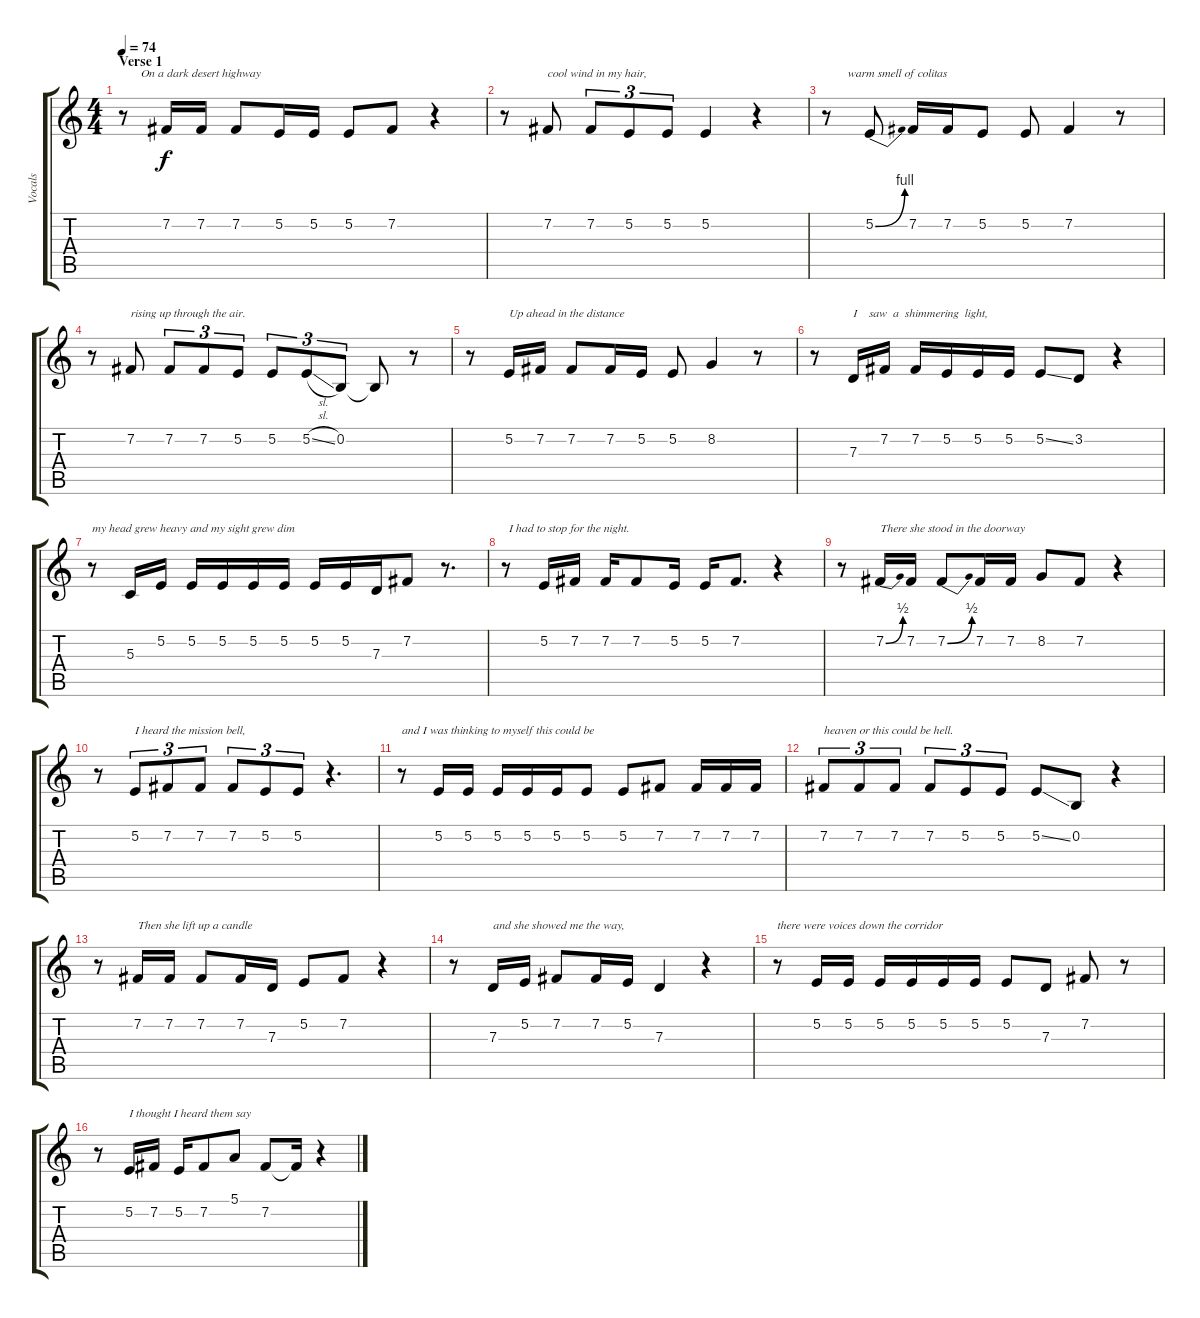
\track ("Vocals" "Vocals") {instrument lead3calliope}
\staff {score tabs}
\tuning (E4 B3 G3 D3 A2 E2) {hide}
\ts (4 4)
\section ("" "Verse 1")
\tempo 74
\clef g2
\ks c
r.8{txt "      On a dark desert highway" dy f} 7.2.16 7.2.16 7.2.8 5.2.16 5.2.16 5.2.8 7.2.8 r.4 |
r.8 7.2.8{txt "cool wind in my hair,"} 7.2.8{tu (3 2)} 5.2.8{tu (3 2)} 5.2.8{tu (3 2)} 5.2.4 r.4 |
r.8{txt "       warm smell of colitas"} 5.2{be (bend 0 0 60 4)}.8 7.2.16 7.2.16 5.2.8 5.2.8 7.2.4 r.8 |
r.8 7.2.8{txt "rising up through the air."} 7.2.8{tu (3 2)} 7.2.8{tu (3 2)} 5.2.8{tu (3 2)} 5.2.8{tu (3 2)} 5.2{sl}.8{tu (3 2)} 0.2.8{tu (3 2)} 0.2{t}.8 r.8 |
r.8 5.2.16{txt "Up ahead in the distance"} 7.2.16 7.2.8 7.2.16 5.2.16 5.2.8 8.2.4 r.8 |
r.8 7.3.16{txt "I    saw  a  shimmering  light,"} 7.2.16 7.2.16 5.2.16 5.2.16 5.2.16 5.2{ss}.8 3.2.8 r.4 |
r.8{txt "my head grew heavy and my sight grew dim"} 5.3.16 5.2.16 5.2.16 5.2.16 5.2.16 5.2.16 5.2.16 5.2.16 7.3.16 7.2.8 r.8{d} |
r.8{txt " I had to stop for the night."} 5.2.16 7.2.16 7.2.16 7.2.8 5.2.16 5.2.16 7.2.8{d} r.4 |
r.8 7.2{be (bend 0 0 60 2)}.16{txt "There she stood in the doorway"} 7.2.16 7.2{be (bend 0 0 60 2)}.8 7.2.16 7.2.16 8.2.8 7.2.8 r.4 |
r.8 5.2.8{tu (3 2) txt "I heard the mission bell,"} 7.2.8{tu (3 2)} 7.2.8{tu (3 2)} 7.2.8{tu (3 2)} 5.2.8{tu (3 2)} 5.2.8{tu (3 2)} r.4{d} |
r.8{txt "and I was thinking to myself this could be"} 5.2.16 5.2.16 5.2.16 5.2.16 5.2.16 5.2.8 5.2.8 7.2.8 7.2.16 7.2.16 7.2.16 |
7.2.8{tu (3 2) txt "heaven or this could be hell."} 7.2.8{tu (3 2)} 7.2.8{tu (3 2)} 7.2.8{tu (3 2)} 5.2.8{tu (3 2)} 5.2.8{tu (3 2)} 5.2{ss}.8 0.2.8 r.4 |
r.8 7.2.16{txt "Then she lift up a candle"} 7.2.16 7.2.8 7.2.16 7.3.16 5.2.8 7.2.8 r.4 |
r.8 7.3.16{txt "and she showed me the way,"} 5.2.16 7.2.8 7.2.16 5.2.16 7.3.4 r.4 |
r.8{txt "there were voices down the corridor"} 5.2.16 5.2.16 5.2.16 5.2.16 5.2.16 5.2.16 5.2.8 7.3.8 7.2.8 r.8 |
r.8 5.2.16{txt "I thought I heard them say"} 7.2.16 5.2.16 7.2.8 5.1.8 7.2.8 7.2{t}.16 r.4
